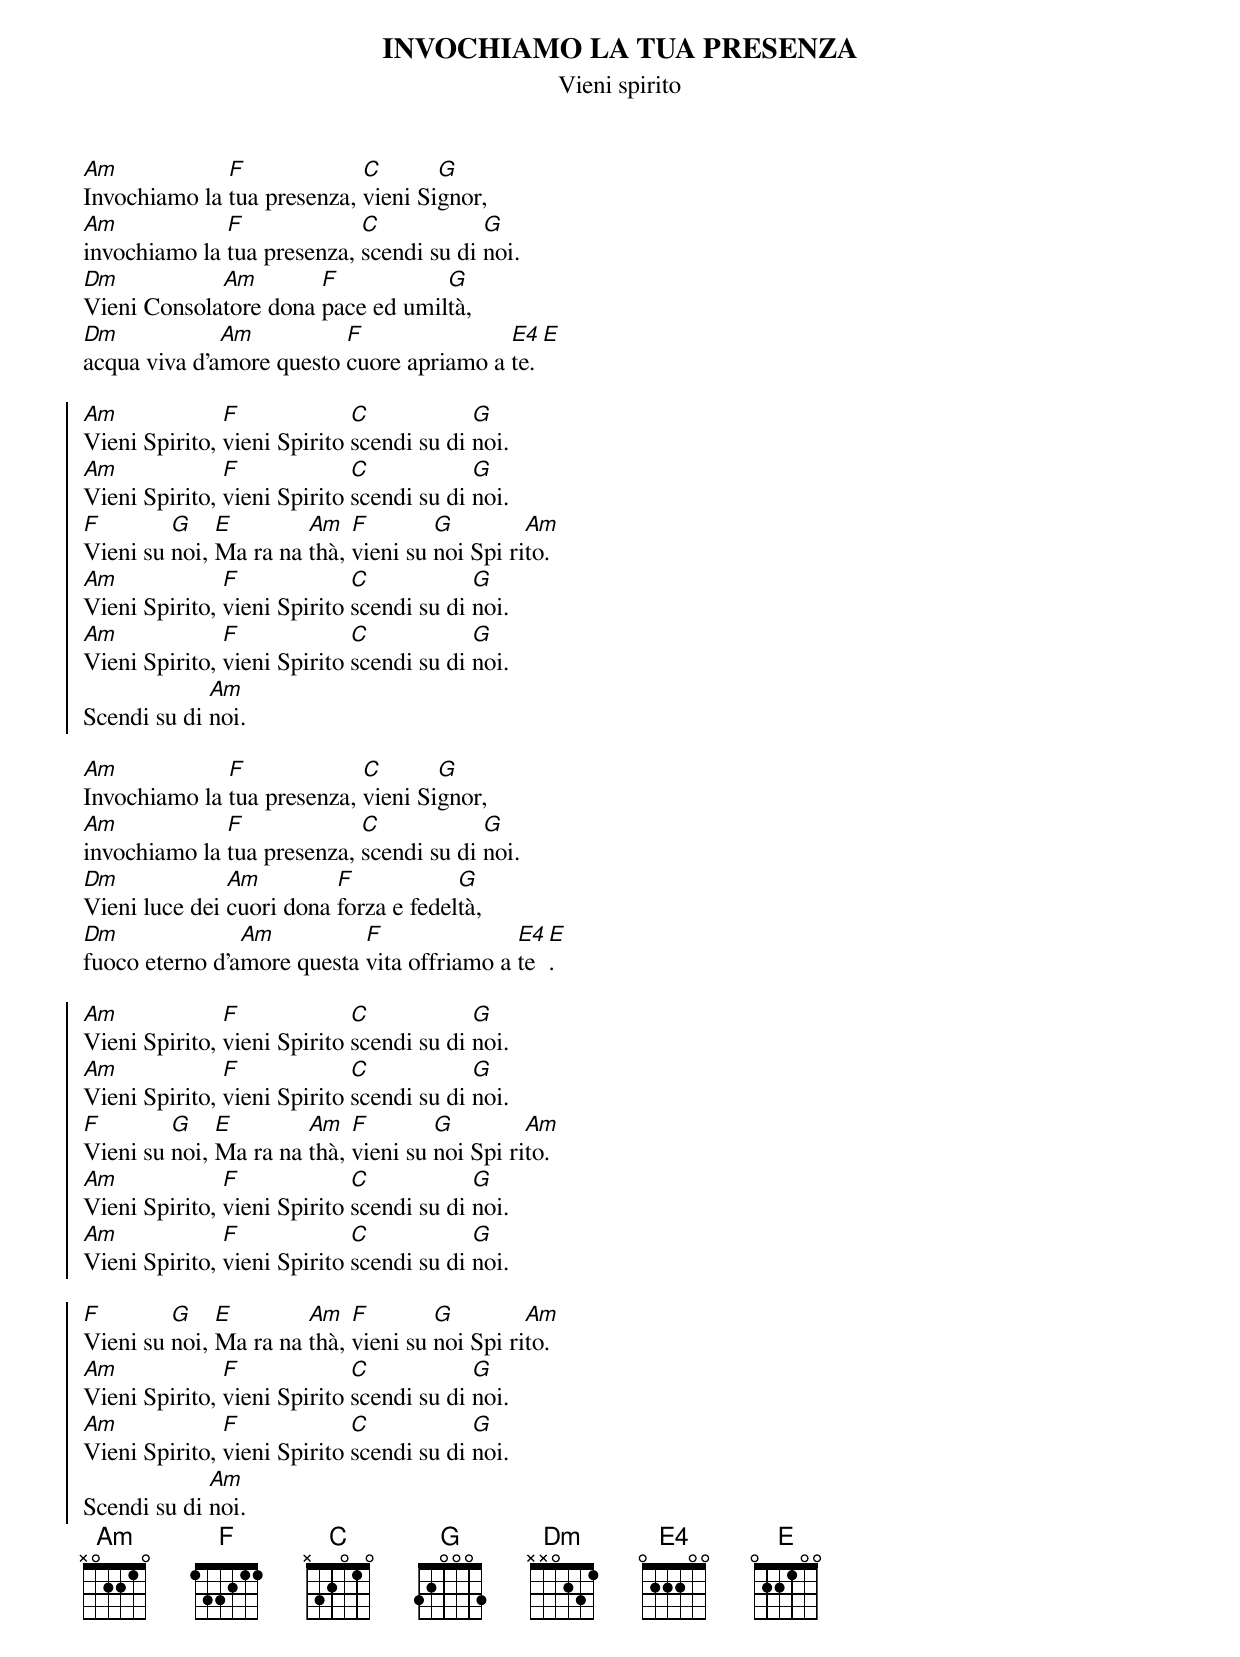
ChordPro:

{title:INVOCHIAMO LA TUA PRESENZA}
{subtitle: Vieni spirito}

[Am]Invochiamo la [F]tua presenza, [C]vieni Si[G]gnor,
[Am]invochiamo la [F]tua presenza, [C]scendi su di [G]noi.
[Dm]Vieni Consola[Am]tore dona [F]pace ed umil[G]tà,
[Dm]acqua viva d’a[Am]more questo [F]cuore apriamo a [E4]te.[E]

{soc}
[Am]Vieni Spirito, [F]vieni Spirito [C]scendi su di [G]noi.
[Am]Vieni Spirito, [F]vieni Spirito [C]scendi su di [G]noi.
[F]Vieni su [G]noi, [E]Ma ra na [Am]thà, [F]vieni su [G]noi Spi ri[Am]to.
[Am]Vieni Spirito, [F]vieni Spirito [C]scendi su di [G]noi.
[Am]Vieni Spirito, [F]vieni Spirito [C]scendi su di [G]noi.
Scendi su di [Am]noi.
{eoc}

[Am]Invochiamo la [F]tua presenza, [C]vieni Si[G]gnor,
[Am]invochiamo la [F]tua presenza, [C]scendi su di [G]noi.
[Dm]Vieni luce dei [Am]cuori dona [F]forza e fedel[G]tà,
[Dm]fuoco eterno d’a[Am]more questa [F]vita offriamo a [E4]te[E].

{soc}
[Am]Vieni Spirito, [F]vieni Spirito [C]scendi su di [G]noi.
[Am]Vieni Spirito, [F]vieni Spirito [C]scendi su di [G]noi.
[F]Vieni su [G]noi, [E]Ma ra na [Am]thà, [F]vieni su [G]noi Spi ri[Am]to.
[Am]Vieni Spirito, [F]vieni Spirito [C]scendi su di [G]noi.
[Am]Vieni Spirito, [F]vieni Spirito [C]scendi su di [G]noi.

[F]Vieni su [G]noi, [E]Ma ra na [Am]thà, [F]vieni su [G]noi Spi ri[Am]to.
[Am]Vieni Spirito, [F]vieni Spirito [C]scendi su di [G]noi.
[Am]Vieni Spirito, [F]vieni Spirito [C]scendi su di [G]noi.
Scendi su di [Am]noi.
{eoc}
